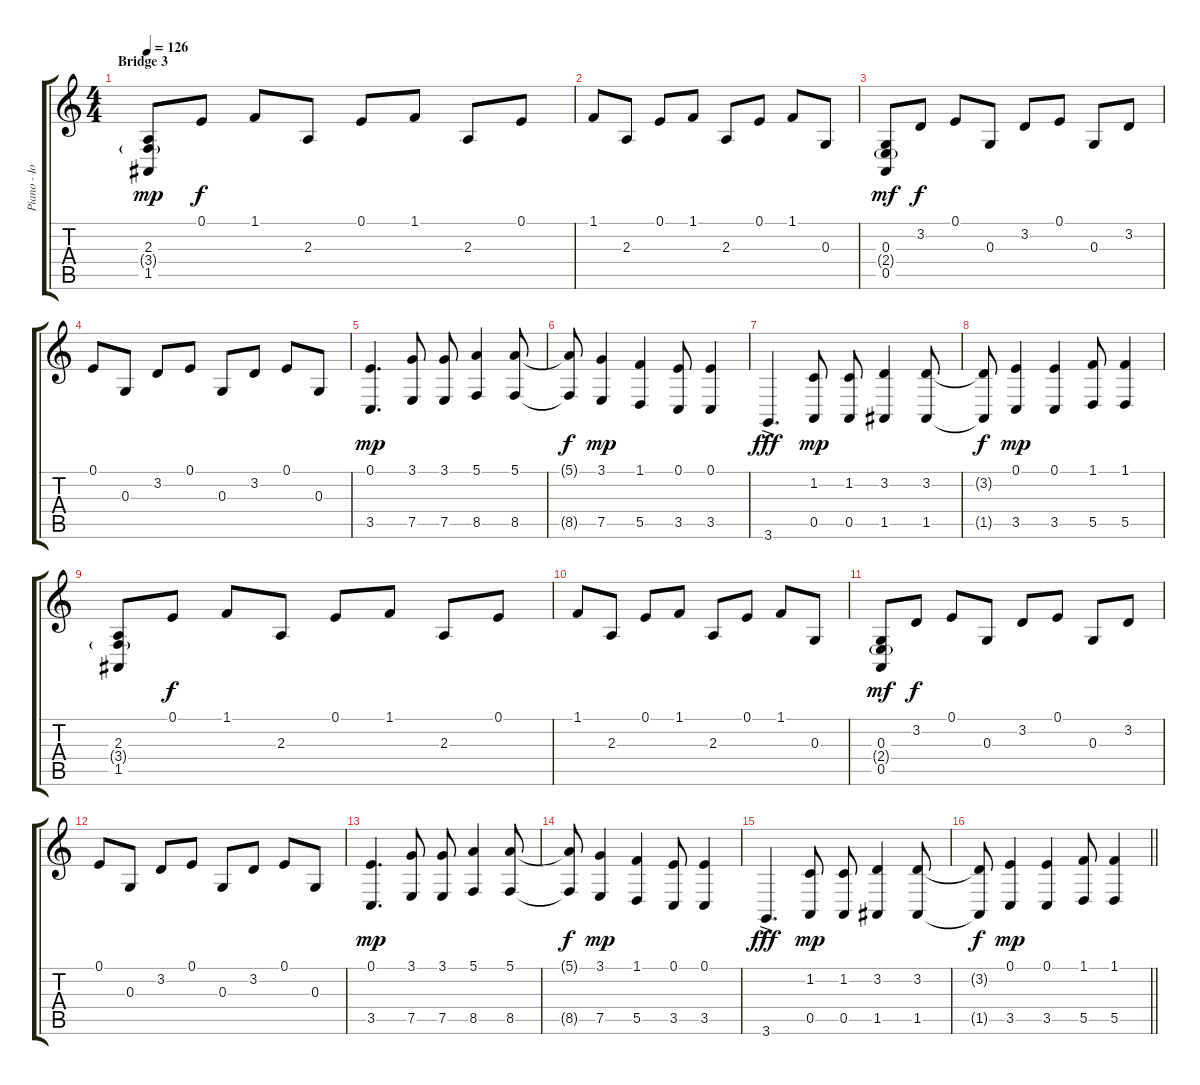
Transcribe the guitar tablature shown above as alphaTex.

\track ("Piano - Ioanna" "Piano - Io") {instrument acousticgrandpiano}
\staff {score tabs}
\tuning (E4 B3 G3 D3 A2 E2) {hide}
\ts (4 4)
\section ("" "Bridge 3")
\tempo 126
\clef g2
\ks c
(2.3 3.4{g} 1.5).8{dy mp} 0.1.8{dy f} 1.1.8 2.3.8 0.1.8 1.1.8 2.3.8 0.1.8 |
1.1.8 2.3.8 0.1.8 1.1.8 2.3.8 0.1.8 1.1.8 0.3.8 |
(0.3 2.4{g} 0.5).8{dy mf} 3.2.8{dy f} 0.1.8 0.3.8 3.2.8 0.1.8 0.3.8 3.2.8 |
0.1.8 0.3.8 3.2.8 0.1.8 0.3.8 3.2.8 0.1.8 0.3.8 |
(0.1 3.5).4{d dy mp} (3.1 7.5).8 (3.1 7.5).8 (5.1 8.5).4 (5.1 8.5).8 |
(5.1{t} 8.5{t}).8{dy f} (3.1 7.5).4{dy mp} (1.1 5.5).4 (0.1 3.5).8 (0.1 3.5).4 |
3.6{ac}.4{d dy fff} (1.2 0.5).8{dy mp} (1.2 0.5).8 (3.2 1.5).4 (3.2 1.5).8 |
(3.2{t} 1.5{t}).8{dy f} (0.1 3.5).4{dy mp} (0.1 3.5).4 (1.1 5.5).8 (1.1 5.5).4 |
(2.3 3.4{g} 1.5).8 0.1.8{dy f} 1.1.8 2.3.8 0.1.8 1.1.8 2.3.8 0.1.8 |
1.1.8 2.3.8 0.1.8 1.1.8 2.3.8 0.1.8 1.1.8 0.3.8 |
(0.3 2.4{g} 0.5).8{dy mf} 3.2.8{dy f} 0.1.8 0.3.8 3.2.8 0.1.8 0.3.8 3.2.8 |
0.1.8 0.3.8 3.2.8 0.1.8 0.3.8 3.2.8 0.1.8 0.3.8 |
(0.1 3.5).4{d dy mp} (3.1 7.5).8 (3.1 7.5).8 (5.1 8.5).4 (5.1 8.5).8 |
(5.1{t} 8.5{t}).8{dy f} (3.1 7.5).4{dy mp} (1.1 5.5).4 (0.1 3.5).8 (0.1 3.5).4 |
3.6{ac}.4{d dy fff} (1.2 0.5).8{dy mp} (1.2 0.5).8 (3.2 1.5).4 (3.2 1.5).8 |
\barLineRight lightlight
(3.2{t} 1.5{t}).8{dy f} (0.1 3.5).4{dy mp} (0.1 3.5).4 (1.1 5.5).8 (1.1 5.5).4
